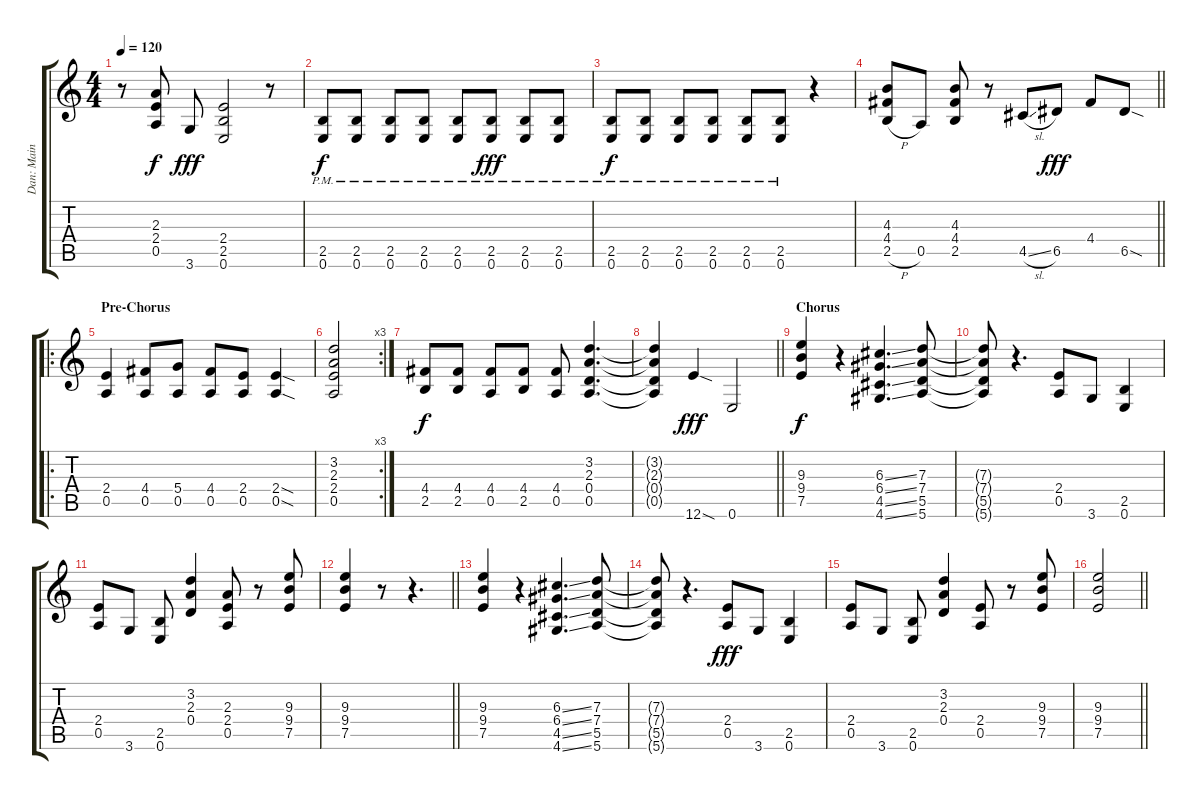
\track ("Dan: Main Guitar" "Dan: Main ") {instrument distortionguitar}
\staff {score tabs}
\tuning (E4 B3 G3 D3 A2 E2) {hide}
\ts (4 4)
\tempo 120
\clef g2
\ks c
r.8{dy f} (2.3 2.4 0.5).8 3.6.8{dy fff} (2.4 2.5 0.6).2 r.8 |
(2.5{pm} 0.6{pm}).8{dy f} (2.5{pm} 0.6{pm}).8 (2.5{pm} 0.6{pm}).8 (2.5{pm} 0.6{pm}).8 (2.5{pm} 0.6{pm}).8 (2.5{pm} 0.6{pm}).8{dy fff} (2.5{pm} 0.6{pm}).8 (2.5{pm} 0.6{pm}).8 |
(2.5{pm} 0.6).8{dy f} (2.5{pm} 0.6).8 (2.5{pm} 0.6).8 (2.5{pm} 0.6).8 (2.5{pm} 0.6).8 (2.5{pm} 0.6).8 r.4 |
\barLineRight lightlight
(4.3 4.4 2.5{h}).8 0.5.8 (4.3 4.4 2.5).8 r.8 4.5{sl}.8 6.5.8{dy fff} 4.4.8 6.5{sod}.8 |
\ro
\section ("" "Pre-Chorus")
(2.4 0.5).4 (4.4 0.5).8 (5.4 0.5).8 (4.4 0.5).8 (2.4 0.5).8 (2.4{sod} 0.5{sod}).4 |
\rc 3
(3.2 2.3 2.4 0.5).2 |
(4.4 2.5).8{dy f} (4.4 2.5).8 (4.4 0.5).8 (4.4 2.5).8 (4.4 0.5).8 (3.2 2.3 0.4 0.5).4{d} |
\barLineRight lightlight
(3.2{t} 2.3{t} 0.4{t} 0.5{t}).4 12.6{sod}.4{dy fff} 0.6.2 |
\section ("" "Chorus")
(9.3 9.4 7.5).4{dy f} r.4 (6.3{ss} 6.4{ss} 4.5{ss} 4.6{ss}).4{d} (7.3 7.4 5.5 5.6).8 |
(7.3{t} 7.4{t} 5.5{t} 5.6{t}).8 r.4{d} (2.4 0.5).8 3.6.8 (2.5 0.6).4 |
(2.4 0.5).8 3.6.8 (2.5 0.6).8 (3.2 2.3 0.4).4 (2.3 2.4 0.5).8 r.8 (9.3 9.4 7.5).8 |
\barLineRight lightlight
(9.3 9.4 7.5).4 r.8 r.4{d} |
(9.3 9.4 7.5).4 r.4 (6.3{ss} 6.4{ss} 4.5{ss} 4.6{ss}).4{d} (7.3 7.4 5.5 5.6).8 |
(7.3{t} 7.4{t} 5.5{t} 5.6{t}).8 r.4{d} (2.4 0.5).8{dy fff} 3.6.8 (2.5 0.6).4 |
(2.4 0.5).8 3.6.8 (2.5 0.6).8 (3.2 2.3 0.4).4 (2.4 0.5).8 r.8 (9.3 9.4 7.5).8 |
\barLineRight lightlight
(9.3 9.4 7.5).2
